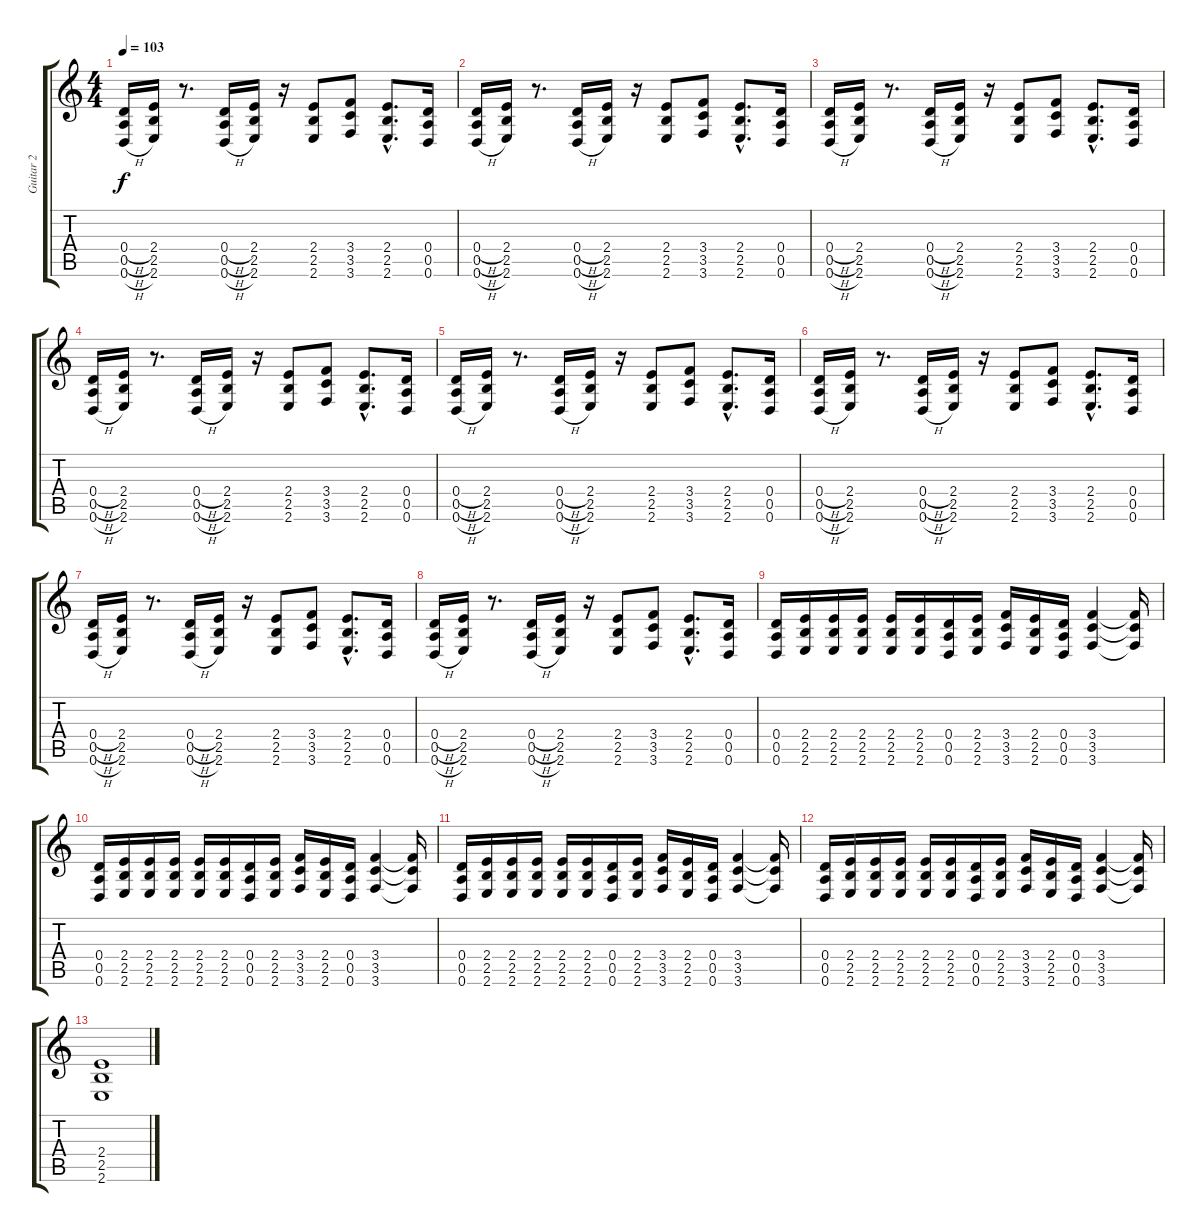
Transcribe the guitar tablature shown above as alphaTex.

\track ("Guitar 2" "Guitar 2") {instrument distortionguitar}
\staff {score tabs}
\tuning (E4 B3 G3 D3 A2 D2) {hide}
\ts (4 4)
\tempo 103
\clef g2
\ks c
(0.4{h} 0.5{h} 0.6{h}).16{dy f} (2.4 2.5 2.6).16 r.8{d} (0.4{h} 0.5{h} 0.6{h}).16 (2.4 2.5 2.6).16 r.16 (2.4 2.5 2.6).8 (3.4 3.5 3.6).8 (2.4{hac} 2.5{hac} 2.6{hac}).8{d} (0.4 0.5 0.6).16 |
(0.4{h} 0.5{h} 0.6{h}).16 (2.4 2.5 2.6).16 r.8{d} (0.4{h} 0.5{h} 0.6{h}).16 (2.4 2.5 2.6).16 r.16 (2.4 2.5 2.6).8 (3.4 3.5 3.6).8 (2.4{hac} 2.5{hac} 2.6{hac}).8{d} (0.4 0.5 0.6).16 |
(0.4{h} 0.5{h} 0.6{h}).16 (2.4 2.5 2.6).16 r.8{d} (0.4{h} 0.5{h} 0.6{h}).16 (2.4 2.5 2.6).16 r.16 (2.4 2.5 2.6).8 (3.4 3.5 3.6).8 (2.4{hac} 2.5{hac} 2.6{hac}).8{d} (0.4 0.5 0.6).16 |
(0.4{h} 0.5{h} 0.6{h}).16 (2.4 2.5 2.6).16 r.8{d} (0.4{h} 0.5{h} 0.6{h}).16 (2.4 2.5 2.6).16 r.16 (2.4 2.5 2.6).8 (3.4 3.5 3.6).8 (2.4{hac} 2.5{hac} 2.6{hac}).8{d} (0.4 0.5 0.6).16 |
(0.4{h} 0.5{h} 0.6{h}).16 (2.4 2.5 2.6).16 r.8{d} (0.4{h} 0.5{h} 0.6{h}).16 (2.4 2.5 2.6).16 r.16 (2.4 2.5 2.6).8 (3.4 3.5 3.6).8 (2.4{hac} 2.5{hac} 2.6{hac}).8{d} (0.4 0.5 0.6).16 |
(0.4{h} 0.5{h} 0.6{h}).16 (2.4 2.5 2.6).16 r.8{d} (0.4{h} 0.5{h} 0.6{h}).16 (2.4 2.5 2.6).16 r.16 (2.4 2.5 2.6).8 (3.4 3.5 3.6).8 (2.4{hac} 2.5{hac} 2.6{hac}).8{d} (0.4 0.5 0.6).16 |
(0.4{h} 0.5{h} 0.6{h}).16 (2.4 2.5 2.6).16 r.8{d} (0.4{h} 0.5{h} 0.6{h}).16 (2.4 2.5 2.6).16 r.16 (2.4 2.5 2.6).8 (3.4 3.5 3.6).8 (2.4{hac} 2.5{hac} 2.6{hac}).8{d} (0.4 0.5 0.6).16 |
(0.4{h} 0.5{h} 0.6{h}).16 (2.4 2.5 2.6).16 r.8{d} (0.4{h} 0.5{h} 0.6{h}).16 (2.4 2.5 2.6).16 r.16 (2.4 2.5 2.6).8 (3.4 3.5 3.6).8 (2.4{hac} 2.5{hac} 2.6{hac}).8{d} (0.4 0.5 0.6).16 |
(0.4 0.5 0.6).16 (2.4 2.5 2.6).16 (2.4 2.5 2.6).16 (2.4 2.5 2.6).16 (2.4 2.5 2.6).16 (2.4 2.5 2.6).16 (0.4 0.5 0.6).16 (2.4 2.5 2.6).16 (3.4 3.5 3.6).16 (2.4 2.5 2.6).16 (0.4 0.5 0.6).16 (3.4 3.5 3.6).4 (3.4{t} 3.5{t} 3.6{t}).16 |
(0.4 0.5 0.6).16 (2.4 2.5 2.6).16 (2.4 2.5 2.6).16 (2.4 2.5 2.6).16 (2.4 2.5 2.6).16 (2.4 2.5 2.6).16 (0.4 0.5 0.6).16 (2.4 2.5 2.6).16 (3.4 3.5 3.6).16 (2.4 2.5 2.6).16 (0.4 0.5 0.6).16 (3.4 3.5 3.6).4 (3.4{t} 3.5{t} 3.6{t}).16 |
(0.4 0.5 0.6).16 (2.4 2.5 2.6).16 (2.4 2.5 2.6).16 (2.4 2.5 2.6).16 (2.4 2.5 2.6).16 (2.4 2.5 2.6).16 (0.4 0.5 0.6).16 (2.4 2.5 2.6).16 (3.4 3.5 3.6).16 (2.4 2.5 2.6).16 (0.4 0.5 0.6).16 (3.4 3.5 3.6).4 (3.4{t} 3.5{t} 3.6{t}).16 |
(0.4 0.5 0.6).16 (2.4 2.5 2.6).16 (2.4 2.5 2.6).16 (2.4 2.5 2.6).16 (2.4 2.5 2.6).16 (2.4 2.5 2.6).16 (0.4 0.5 0.6).16 (2.4 2.5 2.6).16 (3.4 3.5 3.6).16 (2.4 2.5 2.6).16 (0.4 0.5 0.6).16 (3.4 3.5 3.6).4 (3.4{t} 3.5{t} 3.6{t}).16 |
(2.4 2.5 2.6).1
